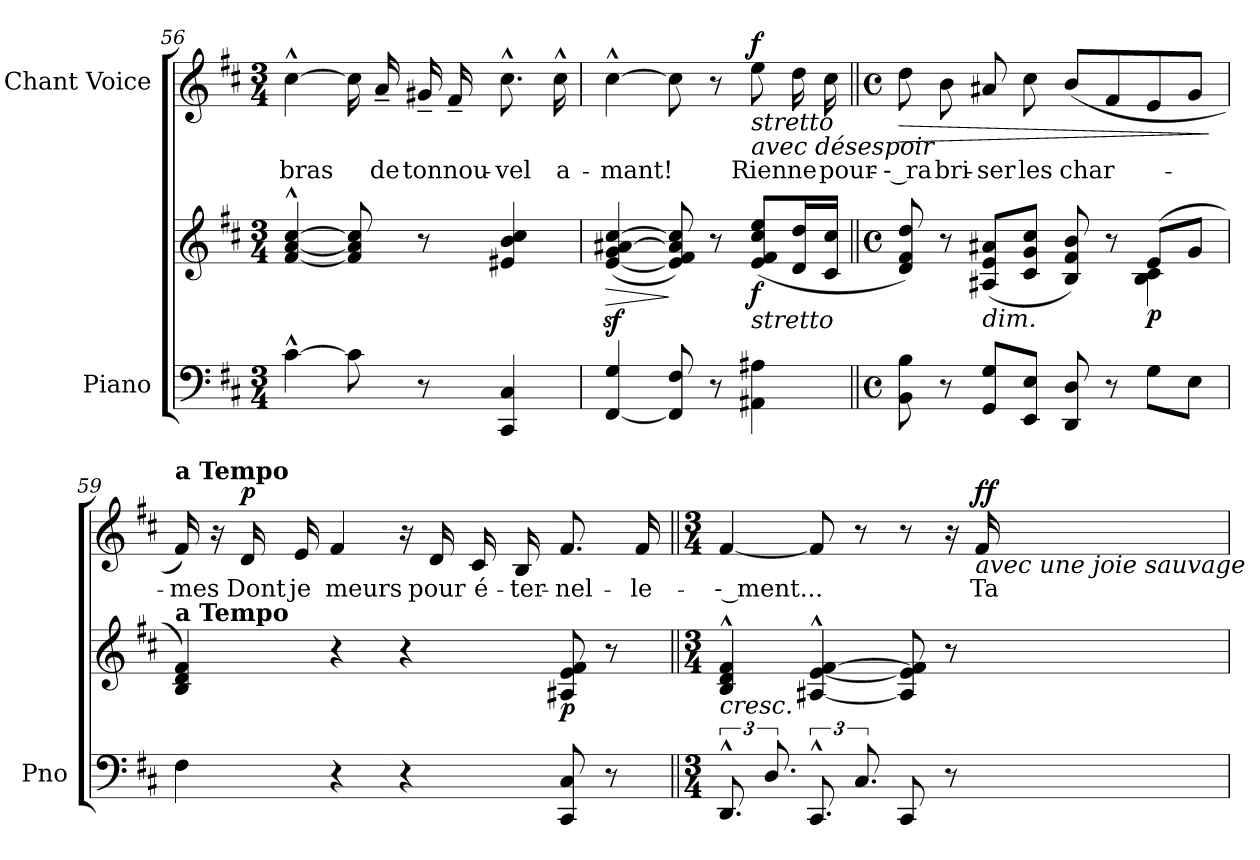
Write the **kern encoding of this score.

**kern	**kern	**dynam	**kern	**text	**dynam
*part2	*part2	*part2	*part1	*part1	*part1
*staff3	*staff2	*staff2/3	*staff1	*staff1	*staff1
*I"Piano	*	*	*I"Chant Voice	*	*
*I'Pno	*	*	*	*	*
*clefF4	*clefG2	*	*clefG2	*	*
*k[f#c#]	*k[f#c#]	*	*k[f#c#]	*	*
*M3/4	*M3/4	*	*M3/4	*	*
=56	=56	=56	=56	=56	=56
!	!	!	!	!LO:LY:b	!
[4c#^^\	[4f#/^^ [4a/^^ [4cc#/^^	.	[4cc#^^\	bras	.
8c#\]	8f#/] 8a/] 8cc#/]	.	16cc#\]	.	.
!	!	!	!	!LO:LY:b	!
.	.	.	16a~>/	de	.
!	!	!	!	!LO:LY:b	!
8r	8r	.	16g#X~>/	ton	.
!	!	!	!	!LO:LY:b	!
.	.	.	16f#~>/	nou-	.
!	!	!	!	!LO:LY:b	!
4CC#/ 4C#/	4e#X/ 4b/ 4cc#/	.	8.cc#^^\	-vel	.
!	!	!	!	!LO:LY:b	!
.	.	.	16cc#^^\	a-	.
=57	=57	=57	=57	=57	=57
!	!	!LO:HP:b	!	!LO:LY:b	!
[4FF#/ 4G/	(<[4e/z< 4g/z< [>4a#X/z< [4cc#/z<	>	[4cc#^^\	-mant!	.
8FF#/] 8F#/	8e/] 8f#/ 8a#/] 8cc#/])	]	8cc#\]	.	.
8r	8r	.	8r	.	.
!	!	!	!LO:TX:b:i:t=stretto	!	!
!	!	!	!LO:TX:b:i:t=avec désespoir	!	!
!	!LO:TX:b:i:t=stretto	!	!	!	!
!	!	!LO:DY:b	!	!LO:LY:b	!LO:DY:a
4AA#X\ 4A#X\	(8e/ 8f#/ 8cc#/ 8ee/L	f	8ee\	Rien	f
!	!	!	!	!LO:LY:b	!
.	16d/ 16dd/L	.	16dd\	ne	.
!	!	!	!	!LO:LY:b	!
.	16c#/ 16cc#/JJ	.	16cc#\	pour-	.
!!LO:LB:g=z
=58||	=58||	=58||	=58||	=58||	=58||
*M4/4	*M4/4	*	*M4/4	*	*
*met(c)	*met(c)	*	*met(c)	*	*
*	*^	*	*	*	*
!	!	!	!	!	!LO:LY:b	!LO:HP:b
8BB\ 8B\	8d/ 8f#/ 8dd/)	2.ryy	.	8dd\	-- ra	>
!	!	!	!	!	!LO:LY:b	!
8r	8r	.	.	8b\	bri-	.
!	!LO:TX:b:i:t=dim.	!	!	!	!	!
!	!	!	!	!	!LO:LY:b	!
8GG/ 8G/L	(8A#X/ 8e/ 8a#X/L	.	.	8a#X/	-ser	.
!	!	!	!	!	!LO:LY:b	!
8EE/ 8E/J	8c#/ 8g/ 8cc#/J	.	.	8cc#\	les	.
!	!	!	!	!	!LO:LY:b	!
8DD/ 8D/	8B/ 8f#/ 8b/)	.	.	(8b/L	char-	.
8r	8r	.	.	8f#/	.	.
!	!	!	!LO:DY:b	!	!	!
8G\L	(>8e/L	4B\ 4c#\	p	8e/	.	.
8E\J	8g/J	.	.	8g/J	.	.
*	*v	*v	*	*	*	*
.	.	.	.	.	]
=59	=59	=59	=59	=59	=59
!	!	!	!LO:TX:a:B:t=a Tempo	!	!
!	!LO:TX:a:B:t=a Tempo	!	!	!	!
!	!	!	!	!LO:LY:b	!
4F#\	4B/ 4d/ 4f#/)	.	16f#/)	-mes	.
.	.	.	16r	.	.
!	!	!	!	!LO:LY:b	!LO:DY:a
.	.	.	16d/	Dont	p
!	!	!	!	!LO:LY:b	!
.	.	.	16e/	je	.
!	!	!	!	!LO:LY:b	!
4r	4r	.	4f#/	meurs	.
4r	4r	.	16r	.	.
!	!	!	!	!LO:LY:b	!
.	.	.	16d/	pour	.
!	!	!	!	!LO:LY:b	!
.	.	.	16c#/	é-	.
!	!	!	!	!LO:LY:b	!
.	.	.	16B/	-ter-	.
!	!	!LO:DY:b	!	!LO:LY:b	!
8CC#/ 8C#/	8A#X/ 8e/ 8f#/	p	8.f#/	-nel-	.
8r	8r	.	.	.	.
!	!	!	!	!LO:LY:b	!
.	.	.	16f#/	-le-	.
!!LO:PB:g=z
=60||	=60||	=60||	=60||	=60||	=60||
*M3/4	*M3/4	*	*M3/4	*	*
!	!LO:TX:b:i:t=cresc.	!	!	!	!
!	!	!	!	!LO:LY:b	!
12.DD^^/	4B/^^ 4d/^^ 4f#/^^	.	[4f#/	-- ment...	.
12.D/	.	.	.	.	.
12.CC#^^/	[4A#X/^^ [4e/^^ [4f#/^^	.	8f#/]	.	.
12.C#/	.	.	8r	.	.
8CC#/	8A#/] 8e/] 8f#/]	.	8r	.	.
8r	8r	.	16r	.	.
!	!	!	!LO:TX:b:i:t=avec une joie sauvage	!	!
!	!	!	!	!LO:LY:b	!LO:DY:a
.	.	.	16f#/	Ta	ff
=	=	=	=	=	=
*-	*-	*-	*-	*-	*-
